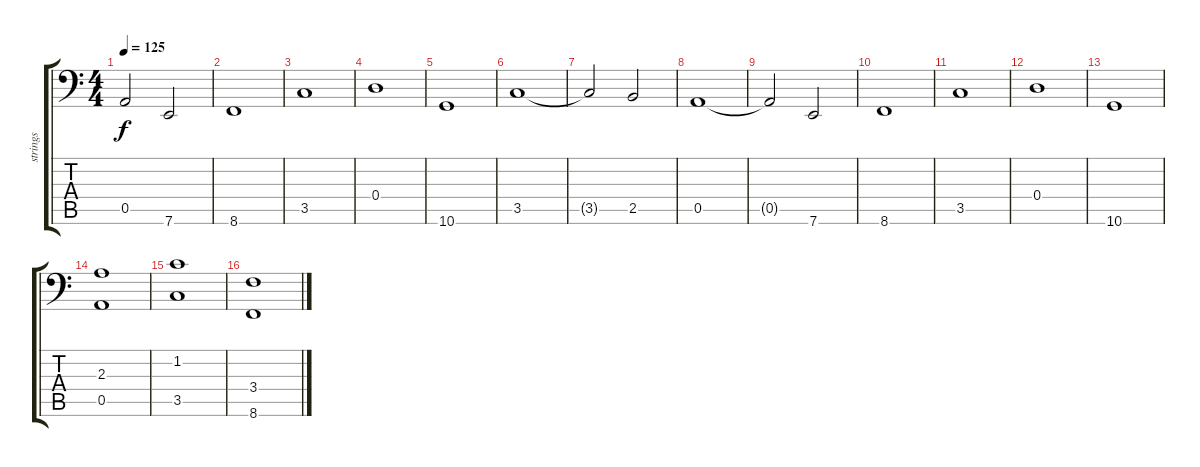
\track ("strings" "strings") {instrument stringensemble1}
\staff {score tabs}
\tuning (A4 B3 G3 D3 A2 A1) {hide}
\ts (4 4)
\tempo 125
\clef f4
\ks c
0.5{t}.2{dy f} 7.6.2 |
8.6.1 |
3.5.1 |
0.4.1 |
10.6.1 |
3.5.1 |
3.5{t}.2 2.5.2 |
0.5.1 |
0.5{t}.2 7.6.2 |
8.6.1 |
3.5.1 |
0.4.1 |
10.6.1 |
(2.3 0.5).1 |
(1.2 3.5).1 |
(3.4 8.6).1
